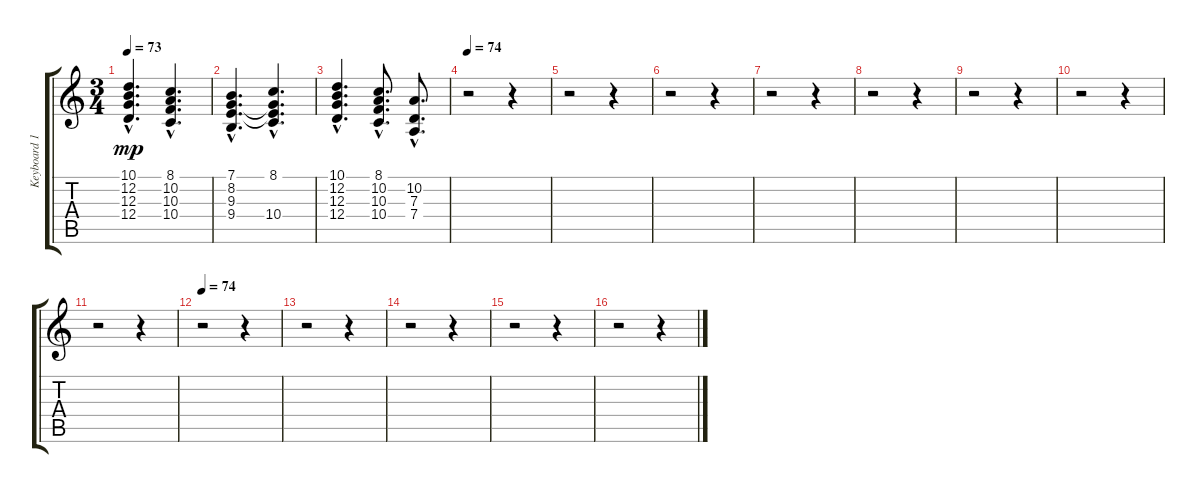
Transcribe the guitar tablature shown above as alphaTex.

\track ("Keyboard 1" "Keyboard 1") {instrument choiraahs}
\staff {score tabs}
\tuning (E4 B3 G3 D3 A2 E2) {hide}
\ts (3 4)
\tempo 73
\clef g2
\ks c
(10.1{hac} 12.2{hac} 12.3{hac} 12.4{hac}).4{d dy mp} (8.1{hac} 10.2{hac} 10.3{hac} 10.4{hac}).4{d} |
(7.1{hac} 8.2{hac} 9.3{hac} 9.4{hac}).4{d} (8.1{hac} 8.2{hac t} 9.3{hac t} 10.4{hac}).4{d} |
(10.1{hac} 12.2{hac} 12.3{hac} 12.4{hac}).4{d} (8.1{hac} 10.2{hac} 10.3{hac} 10.4{hac}).8{d} (10.2{hac} 7.3{hac} 7.4{hac}).8{d} |
\tempo 74
r.2 r.4 |
r.2 r.4 |
r.2 r.4 |
r.2 r.4 |
r.2 r.4 |
r.2 r.4 |
r.2 r.4 |
r.2 r.4 |
\tempo 74
r.2 r.4 |
r.2 r.4 |
r.2 r.4 |
r.2 r.4 |
r.2 r.4
